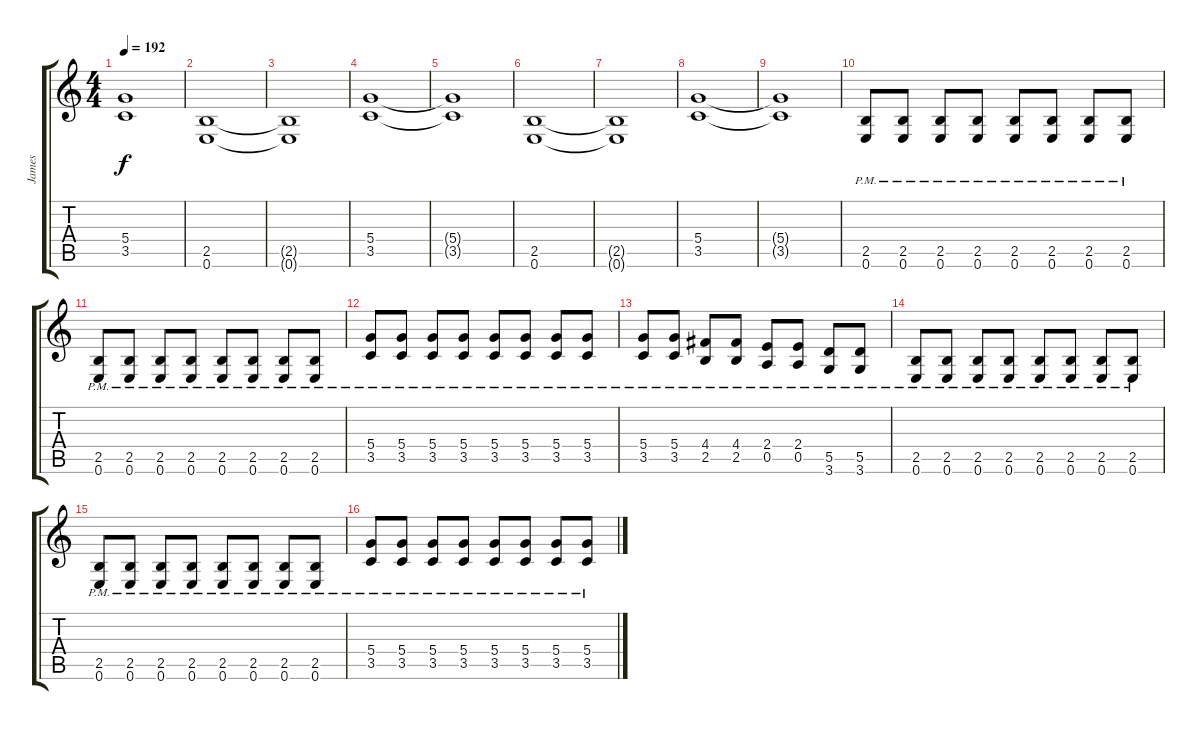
\track ("James" "James") {instrument distortionguitar}
\staff {score tabs}
\tuning (E4 B3 G3 D3 A2 E2) {hide}
\ts (4 4)
\tempo 192
\clef g2
\ks c
(5.4{t} 3.5{t}).1{dy f} |
(2.5 0.6).1 |
(2.5{t} 0.6{t}).1 |
(5.4 3.5).1 |
(5.4{t} 3.5{t}).1 |
(2.5 0.6).1 |
(2.5{t} 0.6{t}).1 |
(5.4 3.5).1 |
(5.4{t} 3.5{t}).1 |
(2.5{pm} 0.6{pm}).8 (2.5{pm} 0.6{pm}).8 (2.5{pm} 0.6{pm}).8 (2.5{pm} 0.6{pm}).8 (2.5{pm} 0.6{pm}).8 (2.5{pm} 0.6{pm}).8 (2.5{pm} 0.6{pm}).8 (2.5{pm} 0.6{pm}).8 |
(2.5{pm} 0.6{pm}).8 (2.5{pm} 0.6{pm}).8 (2.5{pm} 0.6{pm}).8 (2.5{pm} 0.6{pm}).8 (2.5{pm} 0.6{pm}).8 (2.5{pm} 0.6{pm}).8 (2.5{pm} 0.6{pm}).8 (2.5{pm} 0.6{pm}).8 |
(5.4{pm} 3.5{pm}).8 (5.4{pm} 3.5{pm}).8 (5.4{pm} 3.5{pm}).8 (5.4{pm} 3.5{pm}).8 (5.4{pm} 3.5{pm}).8 (5.4{pm} 3.5{pm}).8 (5.4{pm} 3.5{pm}).8 (5.4{pm} 3.5{pm}).8 |
(5.4{pm} 3.5{pm}).8 (5.4{pm} 3.5{pm}).8 (4.4{pm} 2.5{pm}).8 (4.4{pm} 2.5{pm}).8 (2.4{pm} 0.5{pm}).8 (2.4{pm} 0.5{pm}).8 (5.5{pm} 3.6{pm}).8 (5.5{pm} 3.6{pm}).8 |
(2.5{pm} 0.6{pm}).8 (2.5{pm} 0.6{pm}).8 (2.5{pm} 0.6{pm}).8 (2.5{pm} 0.6{pm}).8 (2.5{pm} 0.6{pm}).8 (2.5{pm} 0.6{pm}).8 (2.5{pm} 0.6{pm}).8 (2.5{pm} 0.6{pm}).8 |
(2.5{pm} 0.6{pm}).8 (2.5{pm} 0.6{pm}).8 (2.5{pm} 0.6{pm}).8 (2.5{pm} 0.6{pm}).8 (2.5{pm} 0.6{pm}).8 (2.5{pm} 0.6{pm}).8 (2.5{pm} 0.6{pm}).8 (2.5{pm} 0.6{pm}).8 |
(5.4{pm} 3.5{pm}).8 (5.4{pm} 3.5{pm}).8 (5.4{pm} 3.5{pm}).8 (5.4{pm} 3.5{pm}).8 (5.4{pm} 3.5{pm}).8 (5.4{pm} 3.5{pm}).8 (5.4{pm} 3.5{pm}).8 (5.4{pm} 3.5{pm}).8
